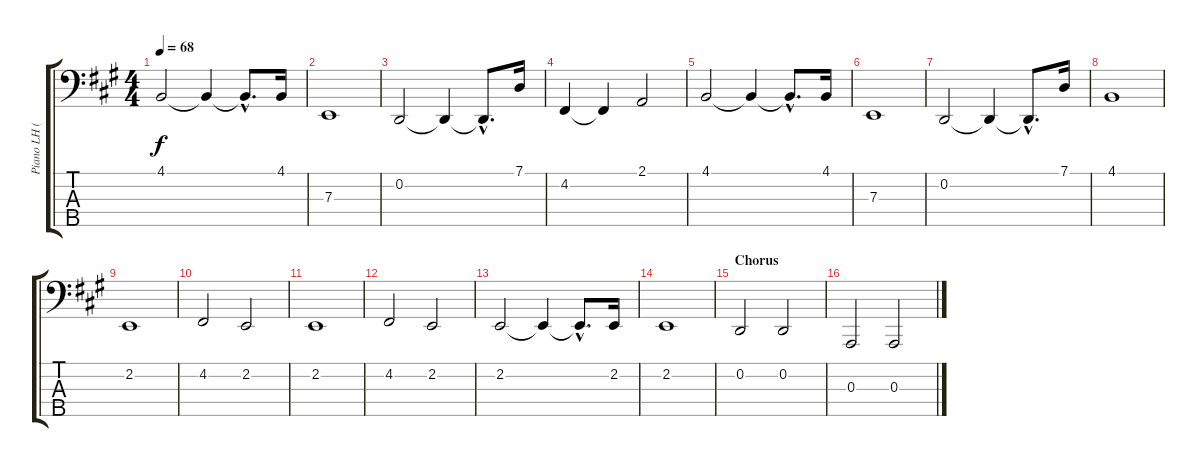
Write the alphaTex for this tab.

\track ("Piano LH (Chris Martin)" "Piano LH (") {instrument acousticgrandpiano}
\staff {score tabs}
\tuning (G2 D2 A1 E1 B0) {hide}
\ts (4 4)
\tempo 68
\clef f4
\ks a
4.1.2{dy f} 4.1{t}.4 4.1{hac t}.8{d} 4.1.16 |
7.3.1 |
0.2.2 0.2{t}.4 0.2{hac t}.8{d} 7.1.16 |
4.2.4 4.2{t}.4 2.1.2 |
4.1.2 4.1{t}.4 4.1{hac t}.8{d} 4.1.16 |
7.3.1 |
0.2.2 0.2{t}.4 0.2{hac t}.8{d} 7.1.16 |
4.1.1 |
2.2.1 |
4.2.2 2.2.2 |
2.2.1 |
4.2.2 2.2.2 |
2.2.2 2.2{t}.4 2.2{hac t}.8{d} 2.2.16 |
2.2.1 |
\section ("" "Chorus")
0.2.2 0.2.2 |
0.3.2 0.3.2
